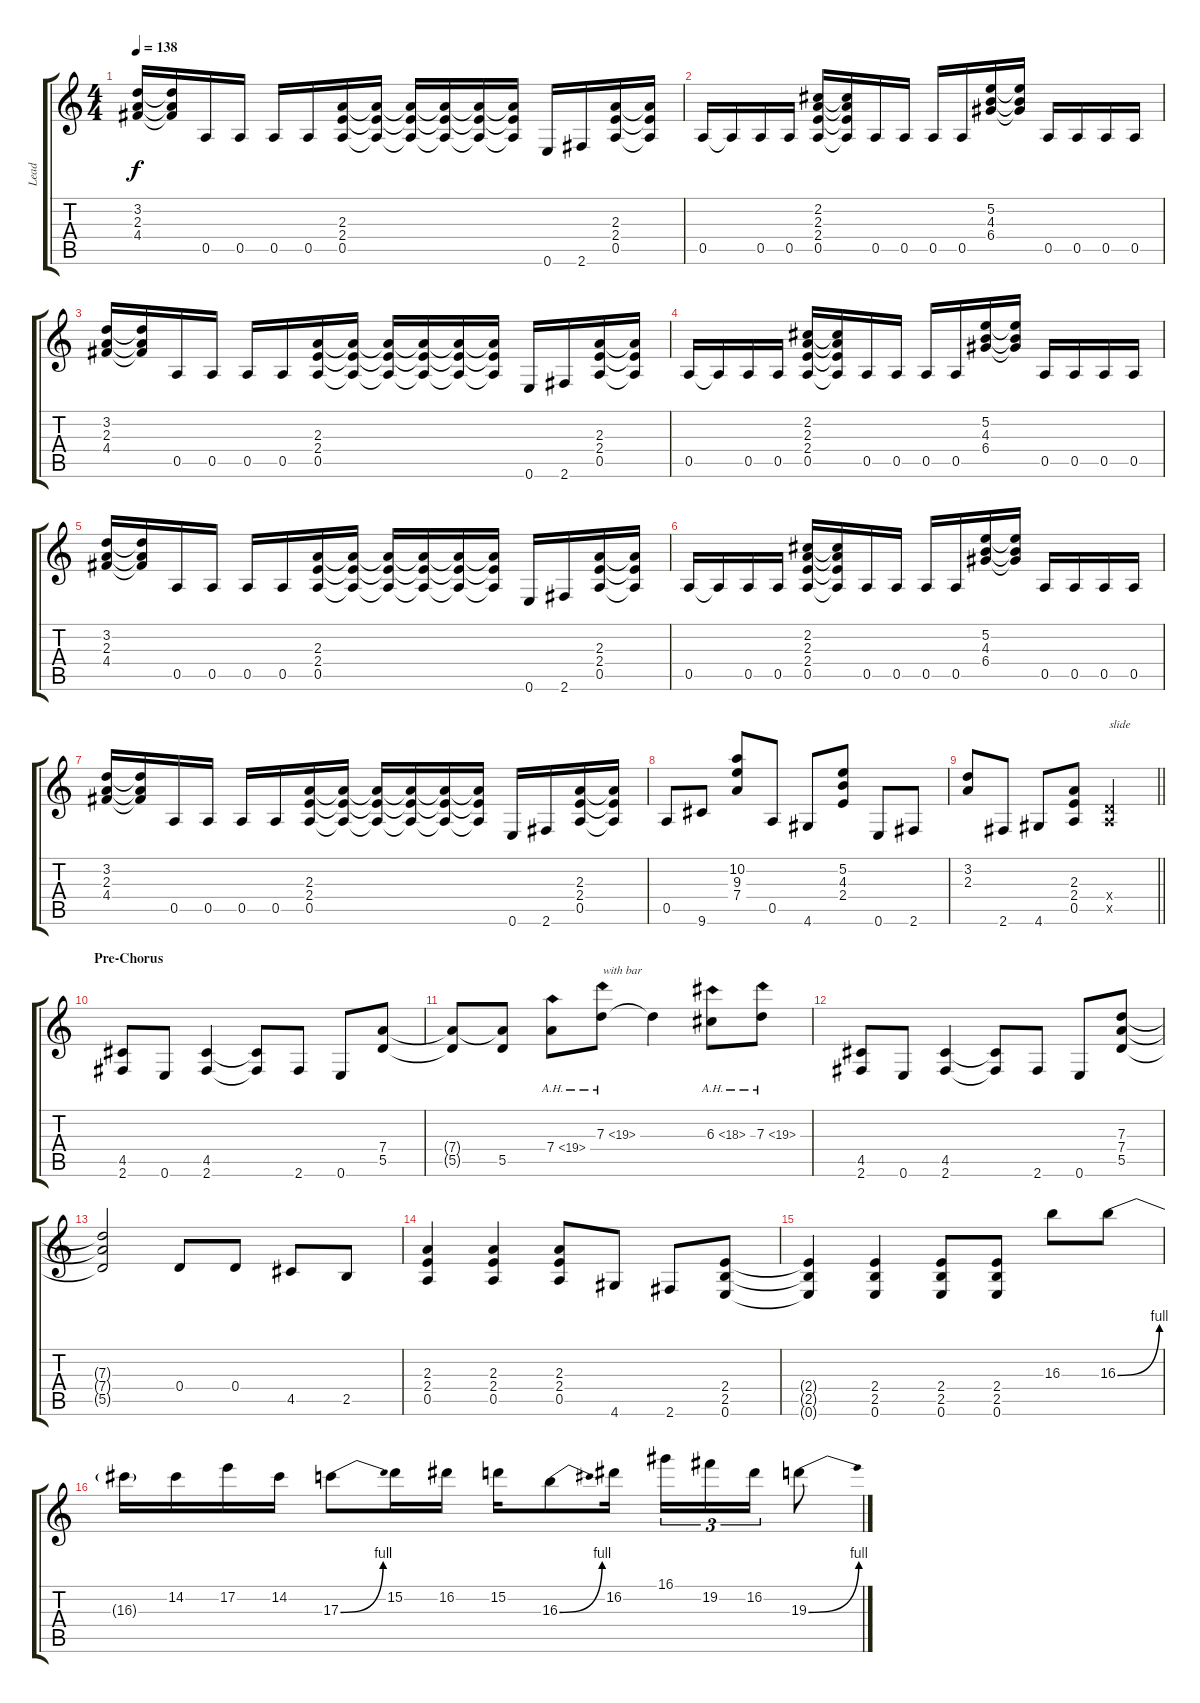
\track ("Lead" "Lead") {instrument overdrivenguitar}
\staff {score tabs}
\tuning (E4 B3 G3 D3 A2 E2) {hide}
\ts (4 4)
\tempo 138
\clef g2
\ks c
(3.2 2.3 4.4).16{dy f} (3.2{t} 2.3{t} 4.4{t}).16 0.5.16 0.5.16 0.5.16 0.5.16 (2.3 2.4 0.5).16 (2.3{t} 2.4{t} 0.5{t}).16 (2.3{t} 2.4{t} 0.5{t}).16 (2.3{t} 2.4{t} 0.5{t}).16 (2.3{t} 2.4{t} 0.5{t}).16 (2.3{t} 2.4{t} 0.5{t}).16 0.6.16 2.6.16 (2.3 2.4 0.5).16 (2.3{t} 2.4{t} 0.5{t}).16 |
0.5.16 0.5{t}.16 0.5.16 0.5.16 (2.2 2.3 2.4 0.5).16 (2.2{t} 2.3{t} 2.4{t} 0.5{t}).16 0.5.16 0.5.16 0.5.16 0.5.16 (5.2 4.3 6.4).16 (5.2{t} 4.3{t} 6.4{t}).16 0.5.16 0.5.16 0.5.16 0.5.16 |
(3.2 2.3 4.4).16 (3.2{t} 2.3{t} 4.4{t}).16 0.5.16 0.5.16 0.5.16 0.5.16 (2.3 2.4 0.5).16 (2.3{t} 2.4{t} 0.5{t}).16 (2.3{t} 2.4{t} 0.5{t}).16 (2.3{t} 2.4{t} 0.5{t}).16 (2.3{t} 2.4{t} 0.5{t}).16 (2.3{t} 2.4{t} 0.5{t}).16 0.6.16 2.6.16 (2.3 2.4 0.5).16 (2.3{t} 2.4{t} 0.5{t}).16 |
0.5.16 0.5{t}.16 0.5.16 0.5.16 (2.2 2.3 2.4 0.5).16 (2.2{t} 2.3{t} 2.4{t} 0.5{t}).16 0.5.16 0.5.16 0.5.16 0.5.16 (5.2 4.3 6.4).16 (5.2{t} 4.3{t} 6.4{t}).16 0.5.16 0.5.16 0.5.16 0.5.16 |
(3.2 2.3 4.4).16 (3.2{t} 2.3{t} 4.4{t}).16 0.5.16 0.5.16 0.5.16 0.5.16 (2.3 2.4 0.5).16 (2.3{t} 2.4{t} 0.5{t}).16 (2.3{t} 2.4{t} 0.5{t}).16 (2.3{t} 2.4{t} 0.5{t}).16 (2.3{t} 2.4{t} 0.5{t}).16 (2.3{t} 2.4{t} 0.5{t}).16 0.6.16 2.6.16 (2.3 2.4 0.5).16 (2.3{t} 2.4{t} 0.5{t}).16 |
0.5.16 0.5{t}.16 0.5.16 0.5.16 (2.2 2.3 2.4 0.5).16 (2.2{t} 2.3{t} 2.4{t} 0.5{t}).16 0.5.16 0.5.16 0.5.16 0.5.16 (5.2 4.3 6.4).16 (5.2{t} 4.3{t} 6.4{t}).16 0.5.16 0.5.16 0.5.16 0.5.16 |
(3.2 2.3 4.4).16 (3.2{t} 2.3{t} 4.4{t}).16 0.5.16 0.5.16 0.5.16 0.5.16 (2.3 2.4 0.5).16 (2.3{t} 2.4{t} 0.5{t}).16 (2.3{t} 2.4{t} 0.5{t}).16 (2.3{t} 2.4{t} 0.5{t}).16 (2.3{t} 2.4{t} 0.5{t}).16 (2.3{t} 2.4{t} 0.5{t}).16 0.6.16 2.6.16 (2.3 2.4 0.5).16 (2.3{t} 2.4{t} 0.5{t}).16 |
0.5.8 9.6.8 (10.2 9.3 7.4).8 0.5.8 4.6.8 (5.2 4.3 2.4).8 0.6.8 2.6.8 |
\barLineRight lightlight
(3.2 2.3).8 2.6.8 4.6.8 (2.3 2.4 0.5).8 (0.4{x} 0.5{x}).2{txt "slide"} |
\section ("" "Pre-Chorus")
(4.5 2.6).8 0.6.8 (4.5 2.6).4 (4.5{t} 2.6{t}).8 2.6.8 0.6.8 (7.4 5.5).8 |
(7.4{t} 5.5{t}).8 (7.4{t} 5.5).8 7.4{ah 12}.8 7.3{ah 12}.8{txt "with bar"} 7.3{t}.4 6.3{ah 12}.8 7.3{ah 12}.8 |
(4.5 2.6).8 0.6.8 (4.5 2.6).4 (4.5{t} 2.6{t}).8 2.6.8 0.6.8 (7.3 7.4 5.5).8 |
(7.3{t} 7.4{t} 5.5{t}).2 0.4.8 0.4.8 4.5.8 2.5.8 |
(2.3 2.4 0.5).4 (2.3 2.4 0.5).4 (2.3 2.4 0.5).8 4.6.8 2.6.8 (2.4 2.5 0.6).8 |
(2.4{t} 2.5{t} 0.6{t}).4 (2.4 2.5 0.6).4 (2.4 2.5 0.6).8 (2.4 2.5 0.6).8 16.3.8 16.3{be (bend 0 0 60 4)}.8 |
16.3{t}.16 14.2.16 17.2.16 14.2.16 17.3{be (bend 0 0 60 4)}.8 15.2.16 16.2.16 15.2.16 16.3{be (bend 0 0 60 4)}.8 16.2.16 16.1.16{tu (3 2)} 19.2.16{tu (3 2)} 16.2.16{tu (3 2)} 19.3{be (bend 0 0 60 4)}.8
